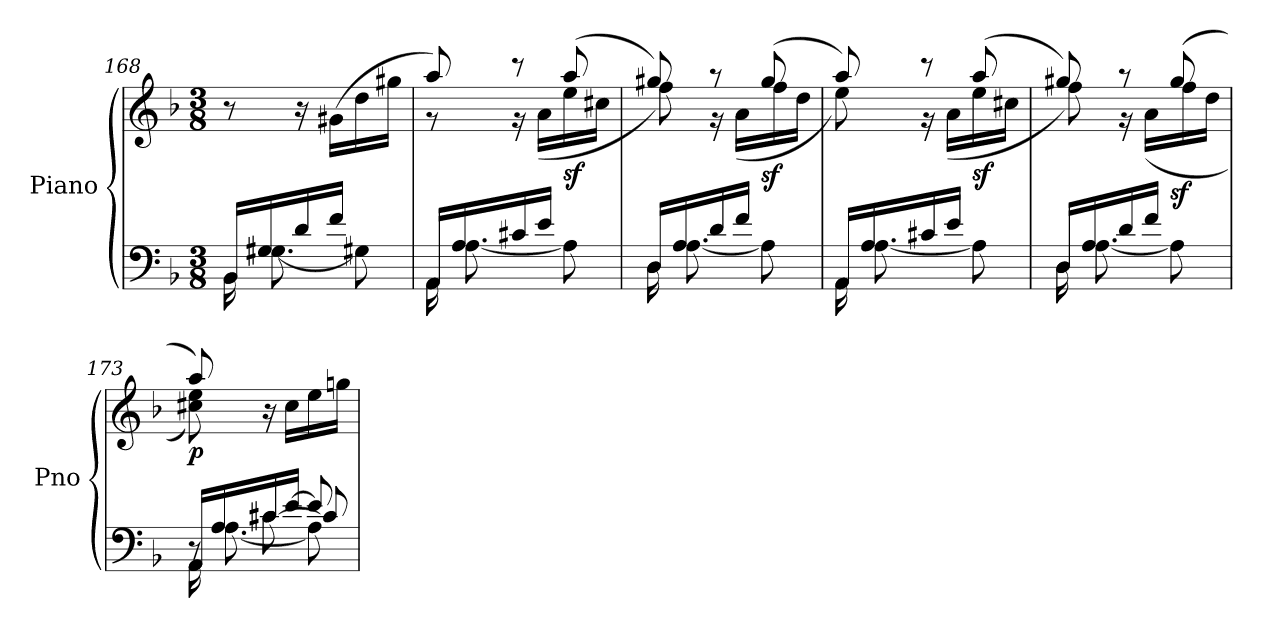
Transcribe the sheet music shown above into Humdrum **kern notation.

**kern	**kern	**dynam
*part1	*part1	*part1
*staff2	*staff1	*staff1/2
*I"Piano	*	*
*I'Pno	*	*
!!LO:LB:g=z
*clefF4	*clefG2	*
*k[b-]	*k[b-]	*
*M3/8	*M3/8	*
=168	=168	=168
*^	*	*
16BB-/LL	16BB-\	8r	.
16G#X/	[8.G#X\	.	.
16d/	.	16r	.
16f/JJ	.	(>16g#X\LL	.
8ryy	8G#X\]	16dd\	.
.	.	16gg#X\JJ	.
=169	=169	=169	=169
*	*	*^	*
16AA/LL	16AA\	8aa/)	8r	.
16A/	[8.A\	.	.	.
16c#X/	.	8r	16r	.
16e/JJ	.	.	(<16a\LL	.
!	!	!	!	!LO:DY:b
8ryy	8A\]	(>8aa/	16ee\	sf
.	.	.	16cc#X\JJ	.
=170	=170	=170	=170	=170
16D/LL	16D\	8gg#X/)	8ff\)	.
16A/	[8.A\	.	.	.
16d/	.	8r	16r	.
16f/JJ	.	.	(<16a\LL	.
!	!	!	!	!LO:DY:b
8ryy	8A\]	(>8gg#/	16ff\	sf
.	.	.	16dd\JJ	.
=171	=171	=171	=171	=171
16AA/LL	16AA\	8aa/)	8ee\)	.
16A/	[8.A\	.	.	.
16c#X/	.	8r	16r	.
16e/JJ	.	.	(<16a\LL	.
!	!	!	!	!LO:DY:b
8ryy	8A\]	(>8aa/	16ee\	sf
.	.	.	16cc#X\JJ	.
!!LO:LB:g=z	!!
=172	=172	=172	=172	=172
16D/LL	16D\	8gg#X/)	8ff\)	.
16A/	[8.A\	.	.	.
16d/	.	8r	16r	.
16f/JJ	.	.	(<16a\LL	.
!	!	!	!	!LO:DY:b
8ryy	8A\]	(>8gg#/	16ff\	sf
.	.	.	16dd\JJ	.
=173	=173	=173	=173	=173
*	*^	*	*	*
!	!	!	!	!	!LO:DY:b
16AA/LL	16AA\	8r	8aa/)	8cc#X\ 8ee\)	p
16A/	[8.A\	.	.	.	.
16c#X/	.	[8c#X\	4ryy	16r	.
[16e/JJ	.	.	.	16cc#\LL	.
8e/]	8A\]	8c#/]	.	16ee\	.
.	.	.	.	16ggn\JJ	.
*v	*v	*v	*	*	*
*	*v	*v	*
=	=	=
*-	*-	*-
